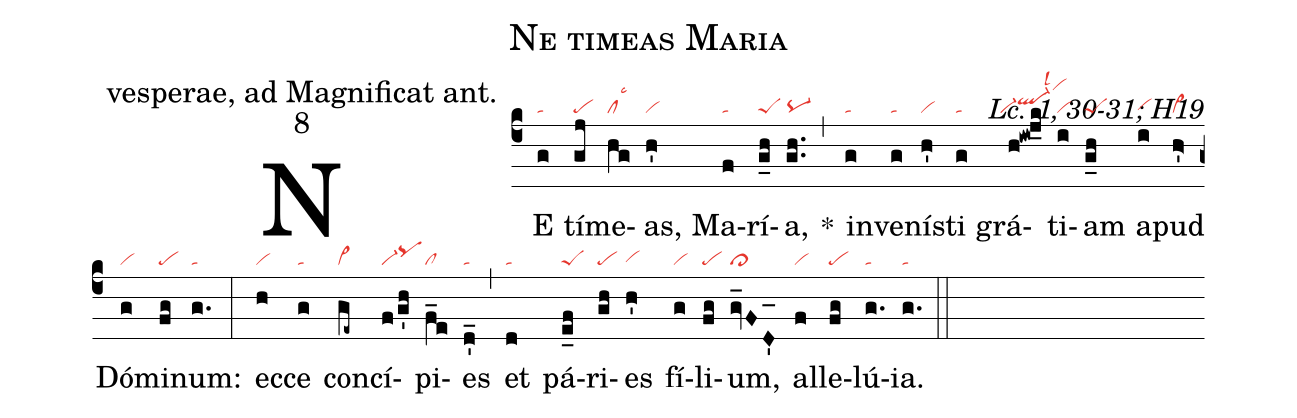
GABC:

name: Ne timeas Maria;
office-part: vesperae, ad Magnificat ant.;
mode: 8;
commentary: Lc. 1, 30-31; H19;
nabc-lines: 1;
%%
(c4)
NE(g|ta) tí(gj|pe)me(hg|cllsc3)as,(h'|vi) Ma(f|ta)rí(g_h|peS)a,(gh..|pq-) *(,)
in(g|ta)ve(g|ta)ní(h'|vi)sti(g|ta) grá(h!iw!j_k|``vi-ql-hi``vihnlsl1)ti(i|vi)am(g_h|peS) a(i|vihg)pud(h>'|vi>) Dó(g|vi)mi(fg|pe)num:(g.|ta) (:)
ec(h|vi)ce(g|ta) con(ge~|vi>)cí(f/g'h|vi-pqhi)pi(f_e|cl)es(d'_|ta) (,)
et(d|ta) pá(e_f|peS)ri(gh|pe)es(h'|vihg) fí(g|vi)li(fg|pe)um,(gv_FD'_|cl>) al(f|vi)le(fg|pe)lú(g.|ta)ia.(g.|ta) (::)
